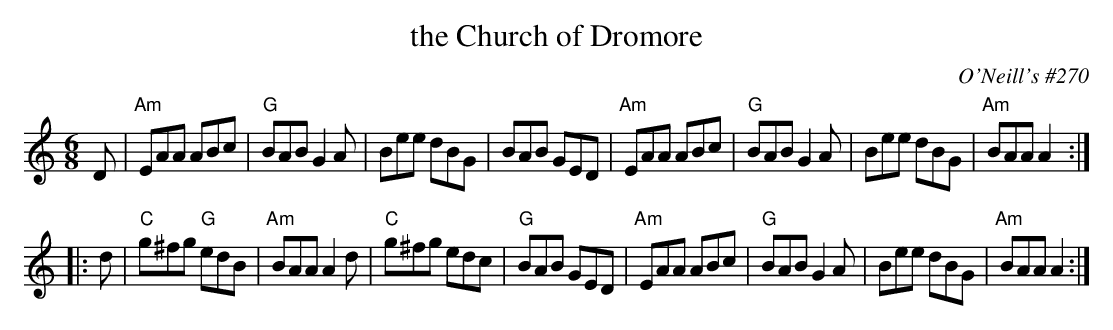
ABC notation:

X:1
T: the Church of Dromore
O: O'Neill's #270
M: 6/8
L: 1/8
K: Am
D \
| "Am"EAA ABc | "G"BAB G2A | Bee dBG | BAB GED \
| "Am"EAA ABc | "G"BAB G2A | Bee dBG | "Am"BAA A2 :|
|: d \
| "C"g^fg "G"edB | "Am"BAA A2d | "C"g^fg edc | "G"BAB GED \
| "Am"EAA ABc | "G"BAB G2A | Bee dBG | "Am"BAA A2 :|
